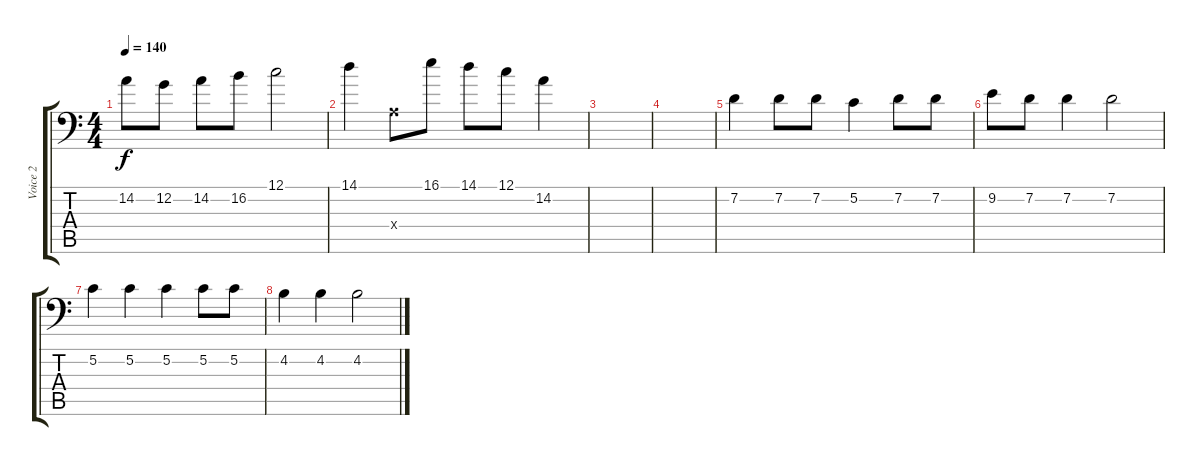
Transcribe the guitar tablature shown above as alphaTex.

\track ("Voice 2" "Voice 2") {instrument electricbassfinger}
\staff {score tabs}
\tuning (C3 G2 D2 A1 E1 B0) {hide}
\ts (4 4)
\tempo 140
\clef f4
\ks c
14.2.8{dy f} 12.2.8 14.2.8 16.2.8 12.1.2 |
14.1.4 12.4{x}.8 16.1.8 14.1.8 12.1.8 14.2.4 |
|
|
7.2.4 7.2.8 7.2.8 5.2.4 7.2.8 7.2.8 |
9.2.8 7.2.8 7.2.4 7.2.2 |
5.2.4 5.2.4 5.2.4 5.2.8 5.2.8 |
4.2.4 4.2.4 4.2.2
